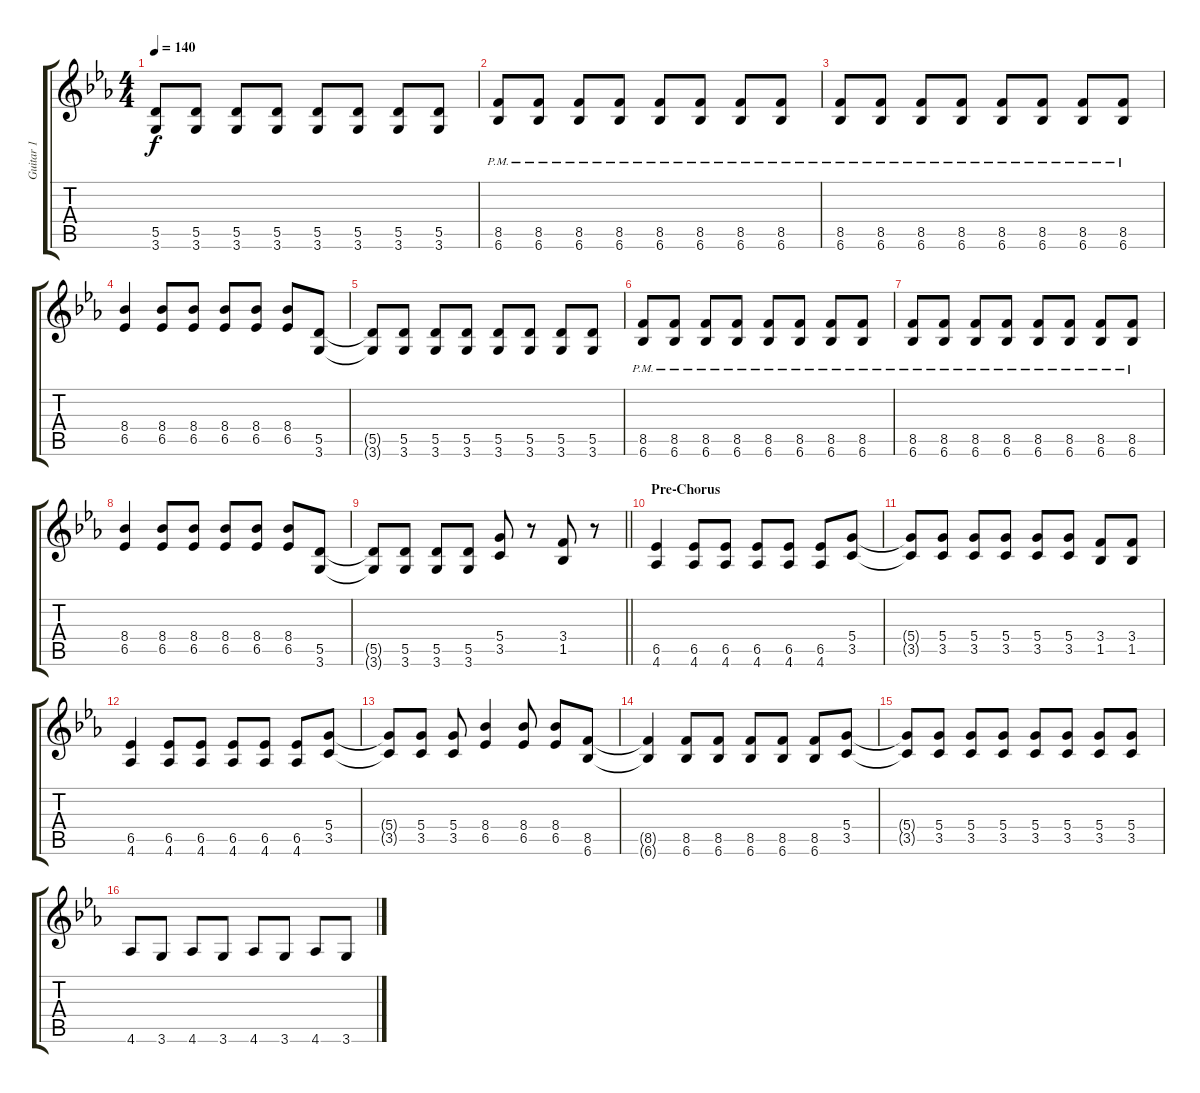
\track ("Guitar 1" "Guitar 1") {instrument distortionguitar}
\staff {score tabs}
\tuning (E4 B3 G3 D3 A2 E2) {hide}
\ts (4 4)
\tempo 140
\clef g2
\ks eb
(5.5{t} 3.6{t}).8{dy f} (5.5 3.6).8 (5.5 3.6).8 (5.5 3.6).8 (5.5 3.6).8 (5.5 3.6).8 (5.5 3.6).8 (5.5 3.6).8 |
(8.5{pm} 6.6{pm}).8 (8.5{pm} 6.6{pm}).8 (8.5{pm} 6.6{pm}).8 (8.5{pm} 6.6{pm}).8 (8.5{pm} 6.6{pm}).8 (8.5{pm} 6.6{pm}).8 (8.5{pm} 6.6{pm}).8 (8.5{pm} 6.6{pm}).8 |
(8.5{pm} 6.6{pm}).8 (8.5{pm} 6.6{pm}).8 (8.5{pm} 6.6{pm}).8 (8.5{pm} 6.6{pm}).8 (8.5{pm} 6.6{pm}).8 (8.5{pm} 6.6{pm}).8 (8.5{pm} 6.6{pm}).8 (8.5{pm} 6.6{pm}).8 |
(8.4 6.5).4 (8.4 6.5).8 (8.4 6.5).8 (8.4 6.5).8 (8.4 6.5).8 (8.4 6.5).8 (5.5 3.6).8 |
(5.5{t} 3.6{t}).8 (5.5 3.6).8 (5.5 3.6).8 (5.5 3.6).8 (5.5 3.6).8 (5.5 3.6).8 (5.5 3.6).8 (5.5 3.6).8 |
(8.5{pm} 6.6{pm}).8 (8.5{pm} 6.6{pm}).8 (8.5{pm} 6.6{pm}).8 (8.5{pm} 6.6{pm}).8 (8.5{pm} 6.6{pm}).8 (8.5{pm} 6.6{pm}).8 (8.5{pm} 6.6{pm}).8 (8.5{pm} 6.6{pm}).8 |
(8.5{pm} 6.6{pm}).8 (8.5{pm} 6.6{pm}).8 (8.5{pm} 6.6{pm}).8 (8.5{pm} 6.6{pm}).8 (8.5{pm} 6.6{pm}).8 (8.5{pm} 6.6{pm}).8 (8.5{pm} 6.6{pm}).8 (8.5{pm} 6.6{pm}).8 |
(8.4 6.5).4 (8.4 6.5).8 (8.4 6.5).8 (8.4 6.5).8 (8.4 6.5).8 (8.4 6.5).8 (5.5 3.6).8 |
\barLineRight lightlight
(5.5{t} 3.6{t}).8 (5.5 3.6).8 (5.5 3.6).8 (5.5 3.6).8 (5.4 3.5).8 r.8 (3.4 1.5).8 r.8 |
\section ("" "Pre-Chorus")
(6.5 4.6).4 (6.5 4.6).8 (6.5 4.6).8 (6.5 4.6).8 (6.5 4.6).8 (6.5 4.6).8 (5.4 3.5).8 |
(5.4{t} 3.5{t}).8 (5.4 3.5).8 (5.4 3.5).8 (5.4 3.5).8 (5.4 3.5).8 (5.4 3.5).8 (3.4 1.5).8 (3.4 1.5).8 |
(6.5 4.6).4 (6.5 4.6).8 (6.5 4.6).8 (6.5 4.6).8 (6.5 4.6).8 (6.5 4.6).8 (5.4 3.5).8 |
(5.4{t} 3.5{t}).8 (5.4 3.5).8 (5.4 3.5).8 (8.4 6.5).4 (8.4 6.5).8 (8.4 6.5).8 (8.5 6.6).8 |
(8.5{t} 6.6{t}).4 (8.5 6.6).8 (8.5 6.6).8 (8.5 6.6).8 (8.5 6.6).8 (8.5 6.6).8 (5.4 3.5).8 |
(5.4{t} 3.5{t}).8 (5.4 3.5).8 (5.4 3.5).8 (5.4 3.5).8 (5.4 3.5).8 (5.4 3.5).8 (5.4 3.5).8 (5.4 3.5).8 |
4.6.8 3.6.8 4.6.8 3.6.8 4.6.8 3.6.8 4.6.8 3.6.8
